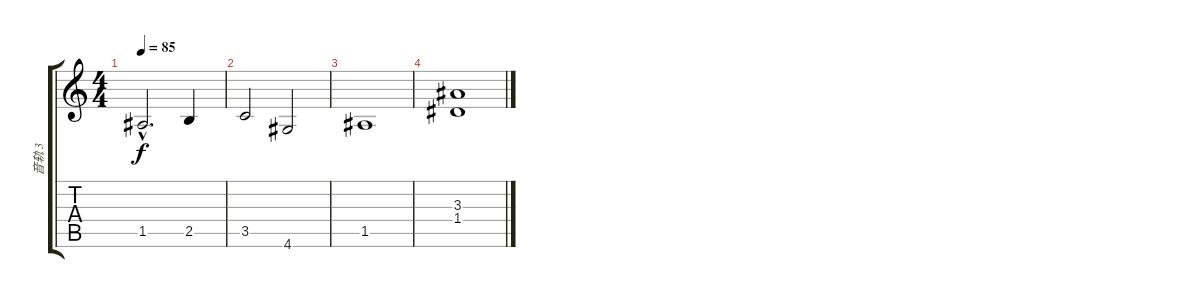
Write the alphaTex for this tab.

\track ("音轨 3" "音轨 3") {instrument electricbassfinger}
\staff {score tabs}
\tuning (E4 B3 G3 D3 A2 E2) {hide}
\ts (4 4)
\tempo 85
\clef g2
\ks c
1.5{hac}.2{d dy f} 2.5.4 |
3.5.2 4.6.2 |
1.5.1 |
(3.3 1.4).1
